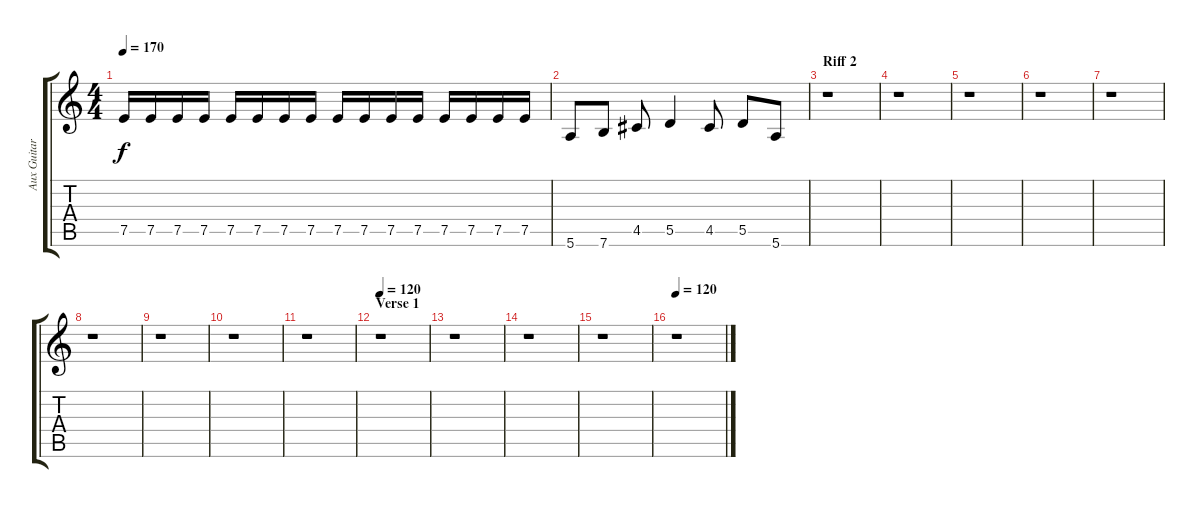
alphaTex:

\track ("Aux Guitar" "Aux Guitar") {instrument distortionguitar}
\staff {score tabs}
\tuning (E4 B3 G3 D3 A2 E2) {hide}
\ts (4 4)
\tempo 170
\clef g2
\ks c
7.5.16{dy f} 7.5.16 7.5.16 7.5.16 7.5.16 7.5.16 7.5.16 7.5.16 7.5.16 7.5.16 7.5.16 7.5.16 7.5.16 7.5.16 7.5.16 7.5.16 |
5.6.8 7.6.8 4.5.8 5.5.4 4.5.8 5.5.8 5.6.8 |
\section ("" "Riff 2")
r.1 |
r.1 |
r.1 |
r.1 |
r.1 |
r.1 |
r.1 |
r.1 |
r.1 |
\section ("" "Verse 1")
\tempo 120
r.1 |
r.1 |
r.1 |
r.1 |
\tempo 120
r.1
